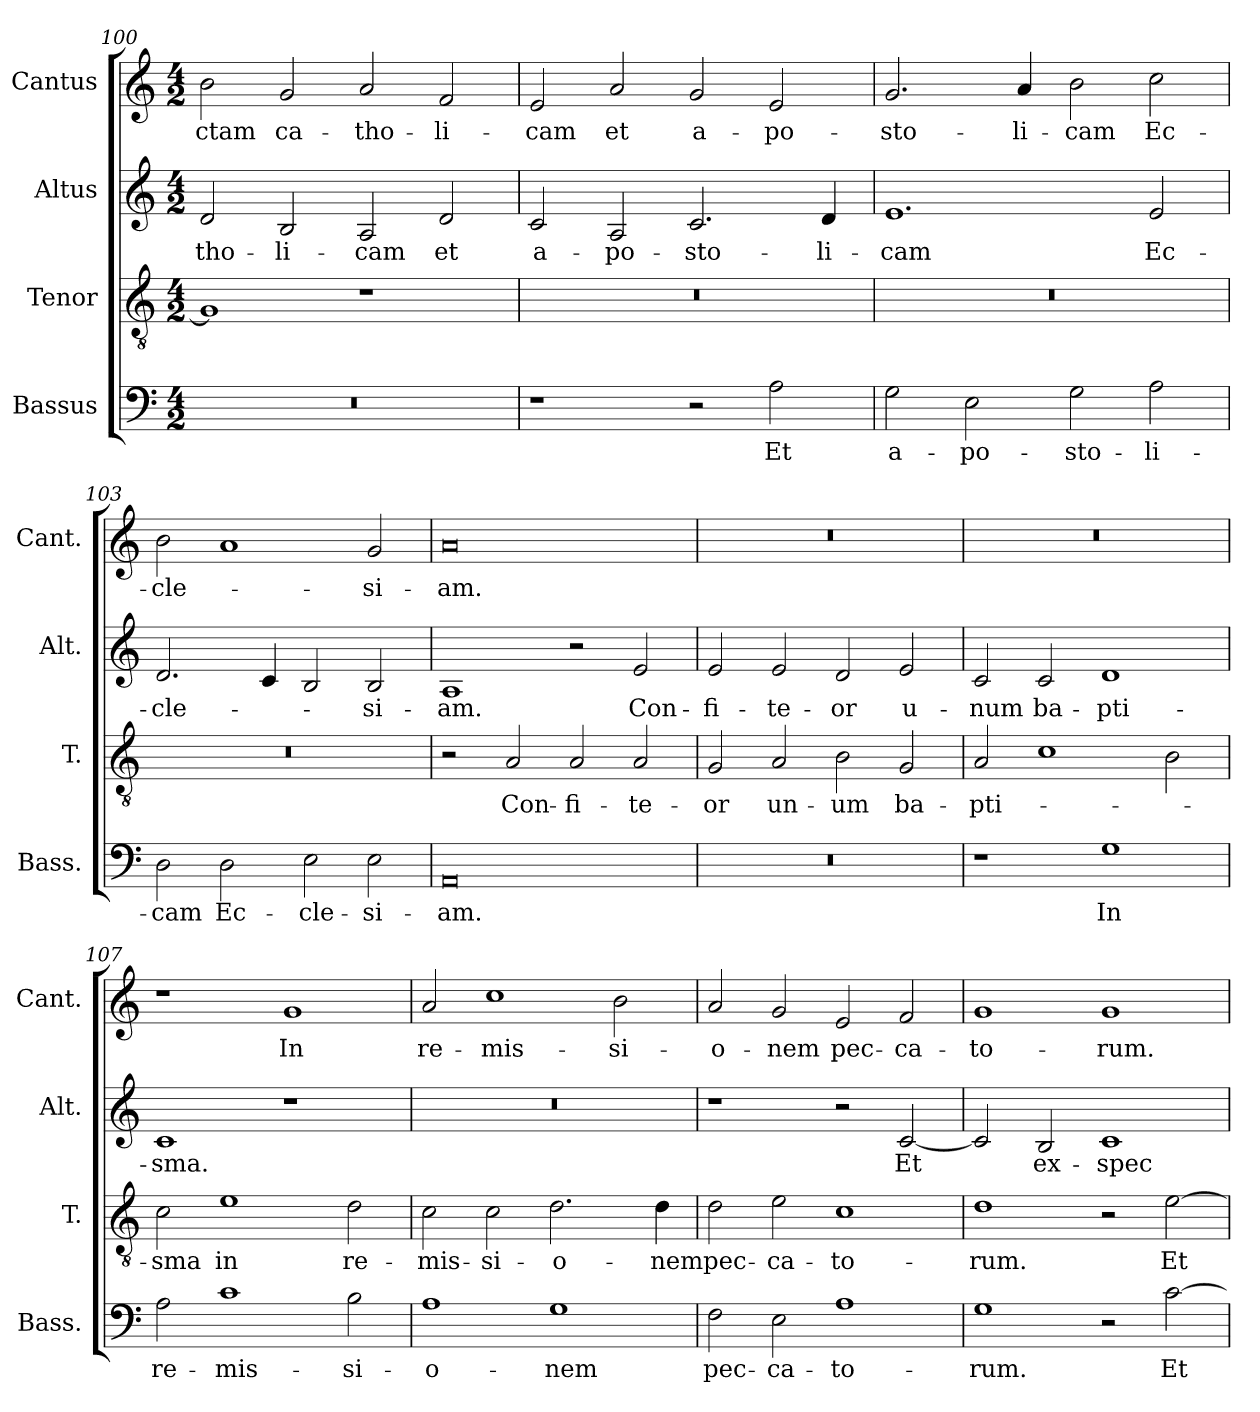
**kern	**text	**kern	**text	**kern	**text	**kern	**text
*part4	*part4	*part3	*part3	*part2	*part2	*part1	*part1
*staff4	*staff4	*staff3	*staff3	*staff2	*staff2	*staff1	*staff1
*I"Bassus	*	*I"Tenor	*	*I"Altus	*	*I"Cantus	*
*I'Bass.	*	*I'T.	*	*I'Alt.	*	*I'Cant.	*
*clefF4	*	*clefGv2	*	*clefG2	*	*clefG2	*
*	*	*ITrd7c12	*	*	*	*	*
*k[]	*	*k[]	*	*k[]	*	*k[]	*
*C:	*	*C:	*	*C:	*	*C:	*
*M4/2	*	*M4/2	*	*M4/2	*	*M4/2	*
=100	=100	=100	=100	=100	=100	=100	=100
0r	.	1GG/]	.	2d/	-tho-	2b\	-ctam
.	.	.	.	2B/	-li-	2g/	ca-
.	.	1r	.	2A/	-cam	2a/	-tho-
.	.	.	.	2d/	et	2f/	-li-
=101	=101	=101	=101	=101	=101	=101	=101
1r	.	0r	.	2c/	a-	2e/	-cam
.	.	.	.	2A/	-po-	2a/	et
2r	.	.	.	2.c/	-sto-	2g/	a-
2A\	Et	.	.	.	.	2e/	-po-
.	.	.	.	4d/	-li-	.	.
=102	=102	=102	=102	=102	=102	=102	=102
2G\	a-	0r	.	1.e/	-cam	2.g/	-sto-
2E\	-po-	.	.	.	.	.	.
.	.	.	.	.	.	4a/	-li-
2G\	-sto-	.	.	.	.	2b\	-cam
2A\	-li-	.	.	2e/	Ec-	2cc\	Ec-
=103	=103	=103	=103	=103	=103	=103	=103
2D\	-cam	0r	.	2.d/	-cle-	2b\	-cle-
2D\	Ec-	.	.	.	.	1a/	.
.	.	.	.	4c/	.	.	.
2E\	-cle-	.	.	2B/	.	.	.
2E\	-si-	.	.	2B/	-si-	2g/	-si-
=104	=104	=104	=104	=104	=104	=104	=104
0AA/	-am.	2r	.	1A/	-am.	0a/	-am.
.	.	2AA/	Con-	.	.	.	.
.	.	2AA/	-fi-	2r	.	.	.
.	.	2AA/	-te-	2e/	Con-	.	.
=105	=105	=105	=105	=105	=105	=105	=105
0r	.	2GG/	-or	2e/	-fi-	0r	.
.	.	2AA/	un-	2e/	-te-	.	.
.	.	2BB\	-um	2d/	-or	.	.
.	.	2GG/	ba-	2e/	u-	.	.
=106	=106	=106	=106	=106	=106	=106	=106
1r	.	2AA/	-pti-	2c/	-num	0r	.
.	.	1C\	.	2c/	ba-	.	.
1G\	In	.	.	1d/	-pti-	.	.
.	.	2BB\	.	.	.	.	.
=107	=107	=107	=107	=107	=107	=107	=107
2A\	re-	2C\	-sma	1c/	-sma.	1r	.
1c\	-mis-	1E\	in	.	.	.	.
.	.	.	.	1r	.	1g/	In
2B\	-si-	2D\	re-	.	.	.	.
=108	=108	=108	=108	=108	=108	=108	=108
1A\	-o-	2C\	-mis-	0r	.	2a/	re-
.	.	2C\	-si-	.	.	1cc\	-mis-
1G\	-nem	2.D\	-o-	.	.	.	.
.	.	.	.	.	.	2b\	-si-
.	.	4D\	-nem	.	.	.	.
=109	=109	=109	=109	=109	=109	=109	=109
2F\	pec-	2D\	pec-	1r	.	2a/	-o-
2E\	-ca-	2E\	-ca-	.	.	2g/	-nem
1A\	-to-	1C\	-to-	2r	.	2e/	pec-
.	.	.	.	[2c/	Et	2f/	-ca-
=110	=110	=110	=110	=110	=110	=110	=110
1G\	-rum.	1D\	-rum.	2c/]	.	1g/	-to-
.	.	.	.	2B/	ex-	.	.
2r	.	2r	.	1c/	-spec-	1g/	-rum.
[2c\	Et	[2E\	Et	.	.	.	.
=	=	=	=	=	=	=	=
*-	*-	*-	*-	*-	*-	*-	*-
